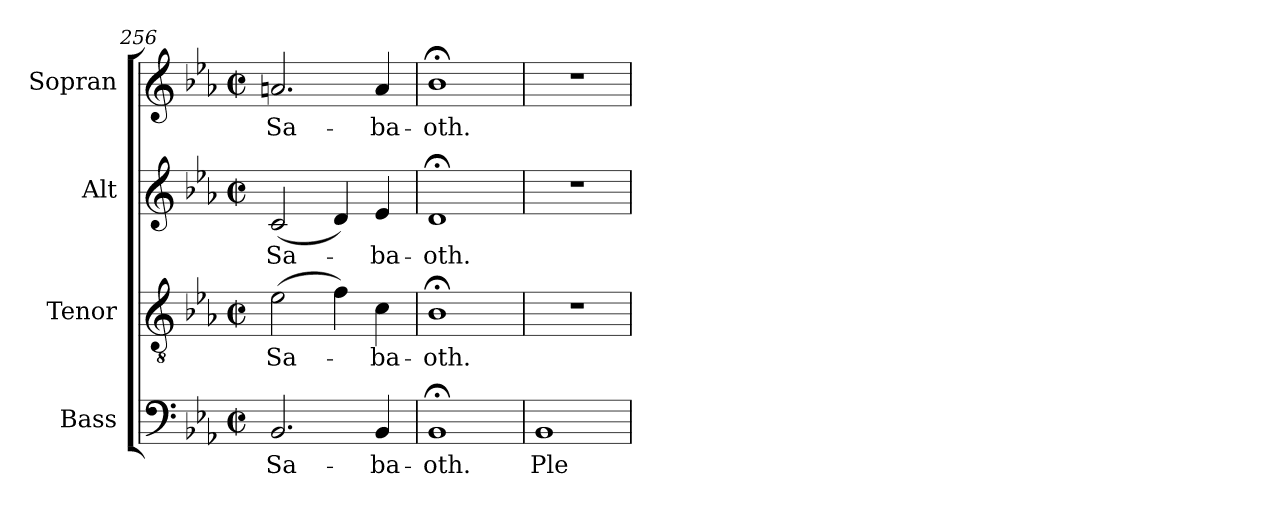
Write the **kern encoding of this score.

**kern	**text	**kern	**text	**kern	**text	**kern	**text
*part4	*part4	*part3	*part3	*part2	*part2	*part1	*part1
*staff4	*staff4	*staff3	*staff3	*staff2	*staff2	*staff1	*staff1
*I"Bass	*	*I"Tenor	*	*I"Alt	*	*I"Sopran	*
*I'B.	*	*I'T.	*	*I'A.	*	*I'S.	*
*clefF4	*	*clefGv2	*	*clefG2	*	*clefG2	*
*k[b-e-a-]	*	*k[b-e-a-]	*	*k[b-e-a-]	*	*k[b-e-a-]	*
*E-:	*	*E-:	*	*E-:	*	*E-:	*
*M2/2	*	*M2/2	*	*M2/2	*	*M2/2	*
*met(c|)	*	*met(c|)	*	*met(c|)	*	*met(c|)	*
=256	=256	=256	=256	=256	=256	=256	=256
!	!LO:LY:b	!	!LO:LY:b	!	!LO:LY:b	!	!LO:LY:b
2.BB-/	Sa-	(>2e-\	Sa-	(<2c/	Sa-	2.an/	Sa-
.	.	4f\)	.	4d/)	.	.	.
!	!LO:LY:b	!	!LO:LY:b	!	!LO:LY:b	!	!LO:LY:b
4BB-/	-ba-	4c\	-ba-	4e-/	-ba-	4a/	-ba-
!!LO:PB:g=z
=257	=257	=257	=257	=257	=257	=257	=257
!	!LO:LY:b	!	!LO:LY:b	!	!LO:LY:b	!	!LO:LY:b
1BB-;<	-oth.	1B-;<	-oth.	1d;<	-oth.	1b-;<	-oth.
=258	=258	=258	=258	=258	=258	=258	=258
!	!LO:LY:b	!	!	!	!	!	!
1BB-	Ple-	1r	.	1r	.	1r	.
=	=	=	=	=	=	=	=
*-	*-	*-	*-	*-	*-	*-	*-
